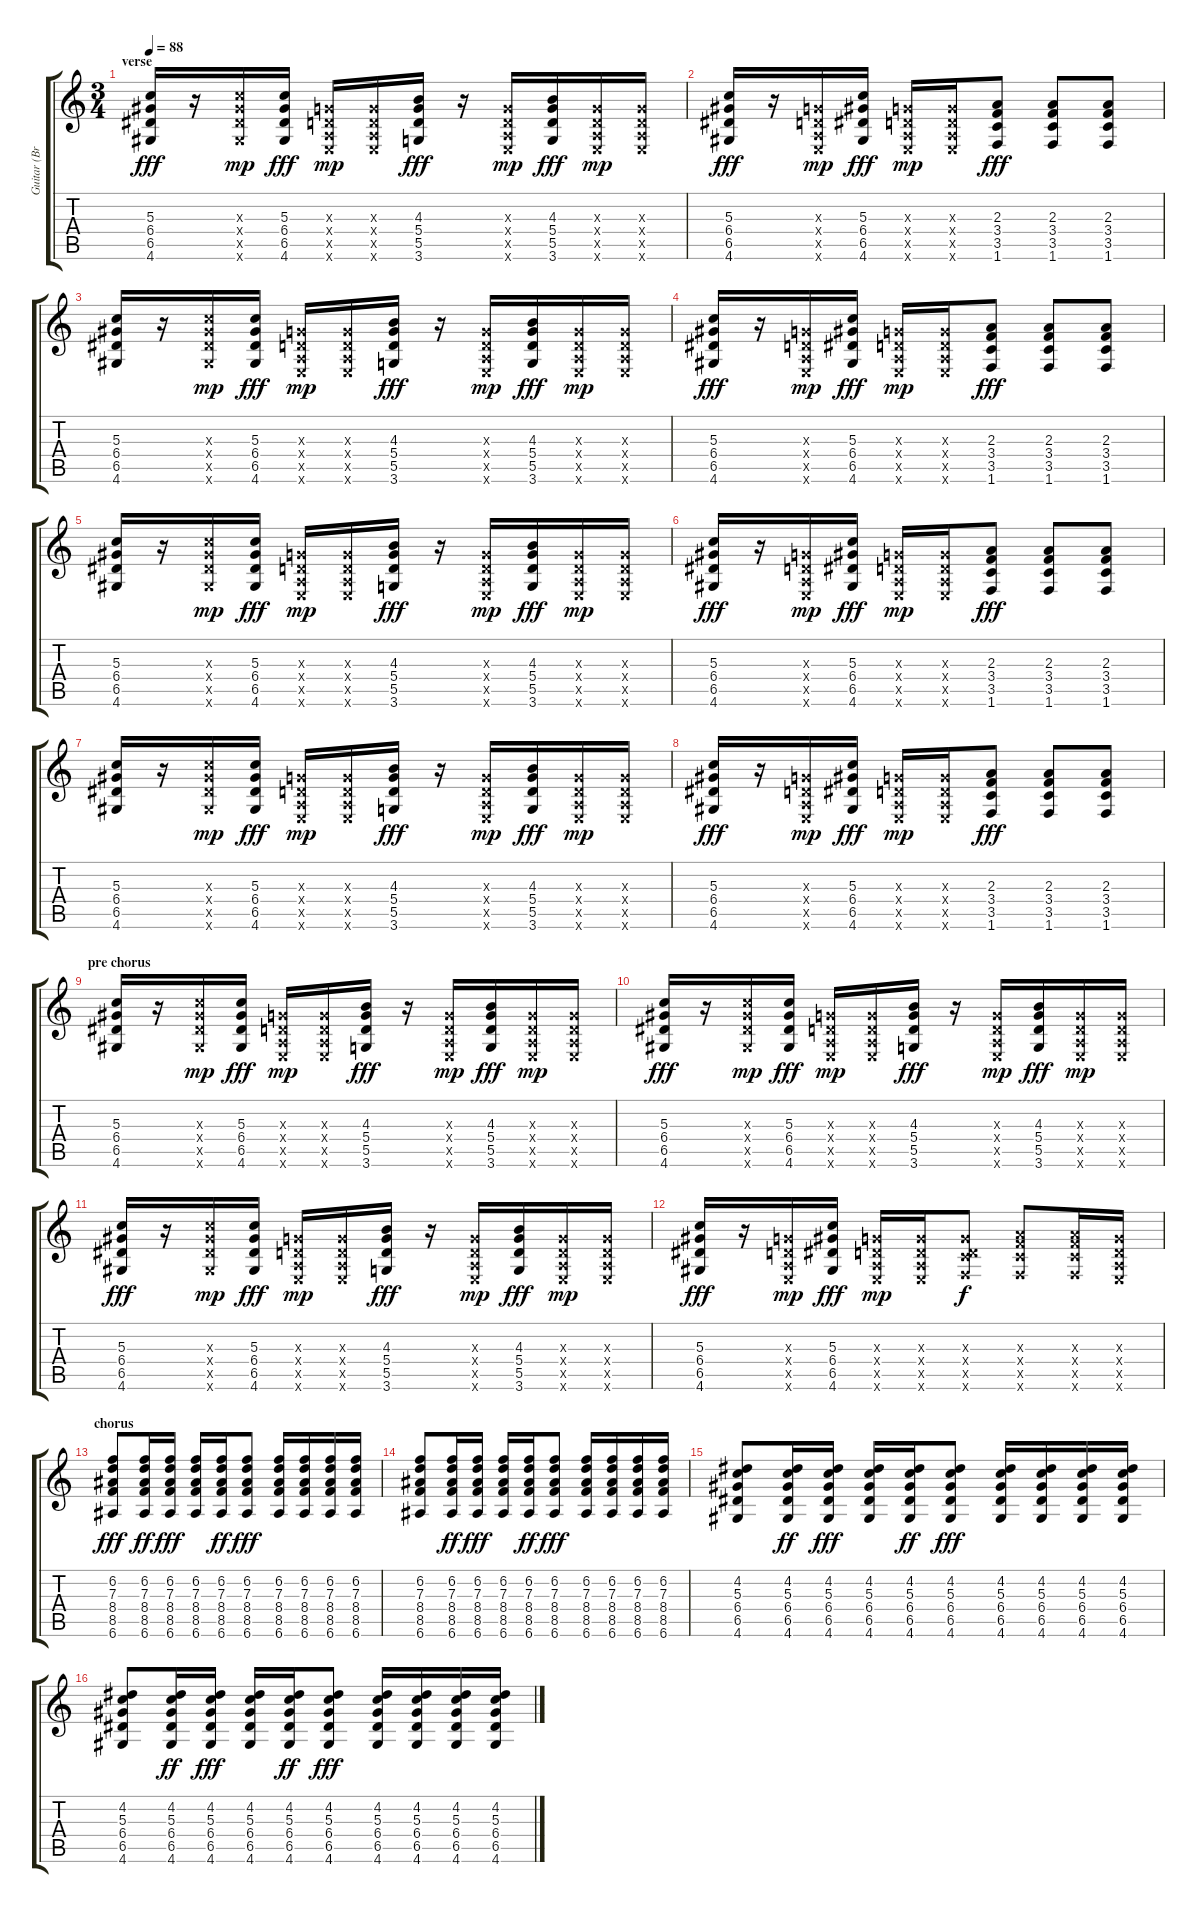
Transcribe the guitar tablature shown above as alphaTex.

\track ("Guitar (Brandon)" "Guitar (Br") {instrument electricguitarclean}
\staff {score tabs}
\tuning (E4 B3 G3 D3 A2 E2) {hide}
\ts (3 4)
\section ("" "verse")
\tempo 88
\clef g2
\ks c
(5.3 6.4 6.5 4.6).16{dy fff} r.16 (5.3{x} 6.4{x} 6.5{x} 4.6{x}).16{dy mp} (5.3 6.4 6.5 4.6).16{dy fff} (0.3{x} 0.4{x} 0.5{x} 0.6{x}).16{dy mp} (0.3{x} 0.4{x} 0.5{x} 0.6{x}).16 (4.3 5.4 5.5 3.6).16{dy fff} r.16 (0.3{x} 0.4{x} 0.5{x} 0.6{x}).16{dy mp} (4.3 5.4 5.5 3.6).16{dy fff} (0.3{x} 0.4{x} 0.5{x} 0.6{x}).16{dy mp} (0.3{x} 0.4{x} 0.5{x} 0.6{x}).16 |
(5.3 6.4 6.5 4.6).16{dy fff} r.16 (0.3{x} 0.4{x} 0.5{x} 0.6{x}).16{dy mp} (5.3 6.4 6.5 4.6).16{dy fff} (0.3{x} 0.4{x} 0.5{x} 0.6{x}).16{dy mp} (0.3{x} 0.4{x} 0.5{x} 0.6{x}).16 (2.3 3.4 3.5 1.6).8{dy fff} (2.3 3.4 3.5 1.6).8 (2.3 3.4 3.5 1.6).8 |
(5.3 6.4 6.5 4.6).16 r.16 (5.3{x} 6.4{x} 6.5{x} 4.6{x}).16{dy mp} (5.3 6.4 6.5 4.6).16{dy fff} (0.3{x} 0.4{x} 0.5{x} 0.6{x}).16{dy mp} (0.3{x} 0.4{x} 0.5{x} 0.6{x}).16 (4.3 5.4 5.5 3.6).16{dy fff} r.16 (0.3{x} 0.4{x} 0.5{x} 0.6{x}).16{dy mp} (4.3 5.4 5.5 3.6).16{dy fff} (0.3{x} 0.4{x} 0.5{x} 0.6{x}).16{dy mp} (0.3{x} 0.4{x} 0.5{x} 0.6{x}).16 |
(5.3 6.4 6.5 4.6).16{dy fff} r.16 (0.3{x} 0.4{x} 0.5{x} 0.6{x}).16{dy mp} (5.3 6.4 6.5 4.6).16{dy fff} (0.3{x} 0.4{x} 0.5{x} 0.6{x}).16{dy mp} (0.3{x} 0.4{x} 0.5{x} 0.6{x}).16 (2.3 3.4 3.5 1.6).8{dy fff} (2.3 3.4 3.5 1.6).8 (2.3 3.4 3.5 1.6).8 |
(5.3 6.4 6.5 4.6).16 r.16 (5.3{x} 6.4{x} 6.5{x} 4.6{x}).16{dy mp} (5.3 6.4 6.5 4.6).16{dy fff} (0.3{x} 0.4{x} 0.5{x} 0.6{x}).16{dy mp} (0.3{x} 0.4{x} 0.5{x} 0.6{x}).16 (4.3 5.4 5.5 3.6).16{dy fff} r.16 (0.3{x} 0.4{x} 0.5{x} 0.6{x}).16{dy mp} (4.3 5.4 5.5 3.6).16{dy fff} (0.3{x} 0.4{x} 0.5{x} 0.6{x}).16{dy mp} (0.3{x} 0.4{x} 0.5{x} 0.6{x}).16 |
(5.3 6.4 6.5 4.6).16{dy fff} r.16 (0.3{x} 0.4{x} 0.5{x} 0.6{x}).16{dy mp} (5.3 6.4 6.5 4.6).16{dy fff} (0.3{x} 0.4{x} 0.5{x} 0.6{x}).16{dy mp} (0.3{x} 0.4{x} 0.5{x} 0.6{x}).16 (2.3 3.4 3.5 1.6).8{dy fff} (2.3 3.4 3.5 1.6).8 (2.3 3.4 3.5 1.6).8 |
(5.3 6.4 6.5 4.6).16 r.16 (5.3{x} 6.4{x} 6.5{x} 4.6{x}).16{dy mp} (5.3 6.4 6.5 4.6).16{dy fff} (0.3{x} 0.4{x} 0.5{x} 0.6{x}).16{dy mp} (0.3{x} 0.4{x} 0.5{x} 0.6{x}).16 (4.3 5.4 5.5 3.6).16{dy fff} r.16 (0.3{x} 0.4{x} 0.5{x} 0.6{x}).16{dy mp} (4.3 5.4 5.5 3.6).16{dy fff} (0.3{x} 0.4{x} 0.5{x} 0.6{x}).16{dy mp} (0.3{x} 0.4{x} 0.5{x} 0.6{x}).16 |
(5.3 6.4 6.5 4.6).16{dy fff} r.16 (0.3{x} 0.4{x} 0.5{x} 0.6{x}).16{dy mp} (5.3 6.4 6.5 4.6).16{dy fff} (0.3{x} 0.4{x} 0.5{x} 0.6{x}).16{dy mp} (0.3{x} 0.4{x} 0.5{x} 0.6{x}).16 (2.3 3.4 3.5 1.6).8{dy fff} (2.3 3.4 3.5 1.6).8 (2.3 3.4 3.5 1.6).8 |
\section ("" "pre chorus")
(5.3 6.4 6.5 4.6).16 r.16 (5.3{x} 6.4{x} 6.5{x} 4.6{x}).16{dy mp} (5.3 6.4 6.5 4.6).16{dy fff} (0.3{x} 0.4{x} 0.5{x} 0.6{x}).16{dy mp} (0.3{x} 0.4{x} 0.5{x} 0.6{x}).16 (4.3 5.4 5.5 3.6).16{dy fff} r.16 (0.3{x} 0.4{x} 0.5{x} 0.6{x}).16{dy mp} (4.3 5.4 5.5 3.6).16{dy fff} (0.3{x} 0.4{x} 0.5{x} 0.6{x}).16{dy mp} (0.3{x} 0.4{x} 0.5{x} 0.6{x}).16 |
(5.3 6.4 6.5 4.6).16{dy fff} r.16 (5.3{x} 6.4{x} 6.5{x} 4.6{x}).16{dy mp} (5.3 6.4 6.5 4.6).16{dy fff} (0.3{x} 0.4{x} 0.5{x} 0.6{x}).16{dy mp} (0.3{x} 0.4{x} 0.5{x} 0.6{x}).16 (4.3 5.4 5.5 3.6).16{dy fff} r.16 (0.3{x} 0.4{x} 0.5{x} 0.6{x}).16{dy mp} (4.3 5.4 5.5 3.6).16{dy fff} (0.3{x} 0.4{x} 0.5{x} 0.6{x}).16{dy mp} (0.3{x} 0.4{x} 0.5{x} 0.6{x}).16 |
(5.3 6.4 6.5 4.6).16{dy fff} r.16 (5.3{x} 6.4{x} 6.5{x} 4.6{x}).16{dy mp} (5.3 6.4 6.5 4.6).16{dy fff} (0.3{x} 0.4{x} 0.5{x} 0.6{x}).16{dy mp} (0.3{x} 0.4{x} 0.5{x} 0.6{x}).16 (4.3 5.4 5.5 3.6).16{dy fff} r.16 (0.3{x} 0.4{x} 0.5{x} 0.6{x}).16{dy mp} (4.3 5.4 5.5 3.6).16{dy fff} (0.3{x} 0.4{x} 0.5{x} 0.6{x}).16{dy mp} (0.3{x} 0.4{x} 0.5{x} 0.6{x}).16 |
(5.3 6.4 6.5 4.6).16{dy fff} r.16 (0.3{x} 0.4{x} 0.5{x} 0.6{x}).16{dy mp} (5.3 6.4 6.5 4.6).16{dy fff} (0.3{x} 0.4{x} 0.5{x} 0.6{x}).16{dy mp} (0.3{x} 0.4{x} 0.5{x} 0.6{x}).16 (0.3{x} 0.4{x} 3.5{x} 1.6{x}).8{dy f} (2.3{x} 3.4{x} 3.5{x} 1.6{x}).8 (2.3{x} 3.4{x} 3.5{x} 1.6{x}).16 (0.3{x} 0.4{x} 0.5{x} 0.6{x}).16 |
\section ("" "chorus")
(6.2 7.3 8.4 8.5 6.6).8{dy fff} (6.2 7.3 8.4 8.5 6.6).16{dy ff} (6.2 7.3 8.4 8.5 6.6).16{dy fff} (6.2 7.3 8.4 8.5 6.6).16 (6.2 7.3 8.4 8.5 6.6).16{dy ff} (6.2 7.3 8.4 8.5 6.6).8{dy fff} (6.2 7.3 8.4 8.5 6.6).16 (6.2 7.3 8.4 8.5 6.6).16 (6.2 7.3 8.4 8.5 6.6).16 (6.2 7.3 8.4 8.5 6.6).16 |
(6.2 7.3 8.4 8.5 6.6).8 (6.2 7.3 8.4 8.5 6.6).16{dy ff} (6.2 7.3 8.4 8.5 6.6).16{dy fff} (6.2 7.3 8.4 8.5 6.6).16 (6.2 7.3 8.4 8.5 6.6).16{dy ff} (6.2 7.3 8.4 8.5 6.6).8{dy fff} (6.2 7.3 8.4 8.5 6.6).16 (6.2 7.3 8.4 8.5 6.6).16 (6.2 7.3 8.4 8.5 6.6).16 (6.2 7.3 8.4 8.5 6.6).16 |
(4.2 5.3 6.4 6.5 4.6).8 (4.2 5.3 6.4 6.5 4.6).16{dy ff} (4.2 5.3 6.4 6.5 4.6).16{dy fff} (4.2 5.3 6.4 6.5 4.6).16 (4.2 5.3 6.4 6.5 4.6).16{dy ff} (4.2 5.3 6.4 6.5 4.6).8{dy fff} (4.2 5.3 6.4 6.5 4.6).16 (4.2 5.3 6.4 6.5 4.6).16 (4.2 5.3 6.4 6.5 4.6).16 (4.2 5.3 6.4 6.5 4.6).16 |
(4.2 5.3 6.4 6.5 4.6).8 (4.2 5.3 6.4 6.5 4.6).16{dy ff} (4.2 5.3 6.4 6.5 4.6).16{dy fff} (4.2 5.3 6.4 6.5 4.6).16 (4.2 5.3 6.4 6.5 4.6).16{dy ff} (4.2 5.3 6.4 6.5 4.6).8{dy fff} (4.2 5.3 6.4 6.5 4.6).16 (4.2 5.3 6.4 6.5 4.6).16 (4.2 5.3 6.4 6.5 4.6).16 (4.2 5.3 6.4 6.5 4.6).16
